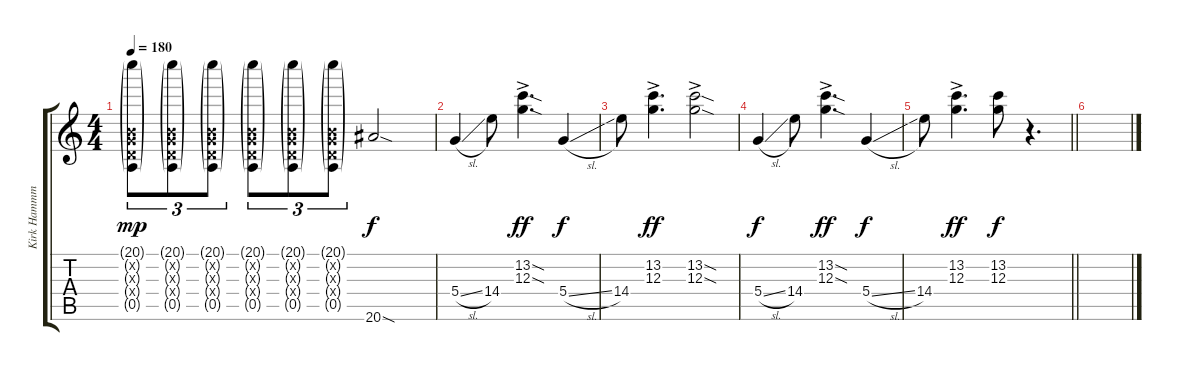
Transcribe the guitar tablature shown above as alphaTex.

\track ("Kirk Hammmett Solos" "Kirk Hammm") {instrument distortionguitar}
\staff {score tabs}
\tuning (E4 B3 G3 D3 A2 D2) {hide}
\ts (4 4)
\tempo 180
\clef g2
\ks c
(20.1{g} 0.2{g x} 0.3{g x} 0.4{g x} 0.5{g}).8{tu (3 2) dy mp} (20.1{g} 0.2{g x} 0.3{g x} 0.4{g x} 0.5{g}).8{tu (3 2)} (20.1{g} 0.2{g x} 0.3{g x} 0.4{g x} 0.5{g}).8{tu (3 2)} (20.1{g} 0.2{g x} 0.3{g x} 0.4{g x} 0.5{g}).8{tu (3 2)} (20.1{g} 0.2{g x} 0.3{g x} 0.4{g x} 0.5{g}).8{tu (3 2)} (20.1{g} 0.2{g x} 0.3{g x} 0.4{g x} 0.5{g}).8{tu (3 2)} 20.6{sod}.2{dy f} |
5.4{sl}.4 14.4.8 (13.2{sod ac} 12.3{sod ac}).4{d dy ff} 5.4{sl}.4{dy f} |
14.4.8 (13.2{ac} 12.3{ac}).4{d dy ff} (13.2{sod ac} 12.3{sod ac}).2 |
5.4{sl}.4{dy f} 14.4.8 (13.2{sod ac} 12.3{sod ac}).4{d dy ff} 5.4{sl}.4{dy f} |
\barLineRight lightlight
14.4.8 (13.2{ac} 12.3{ac}).4{d dy ff} (13.2 12.3).8{dy f} r.4{d} |
\section ("" "")
